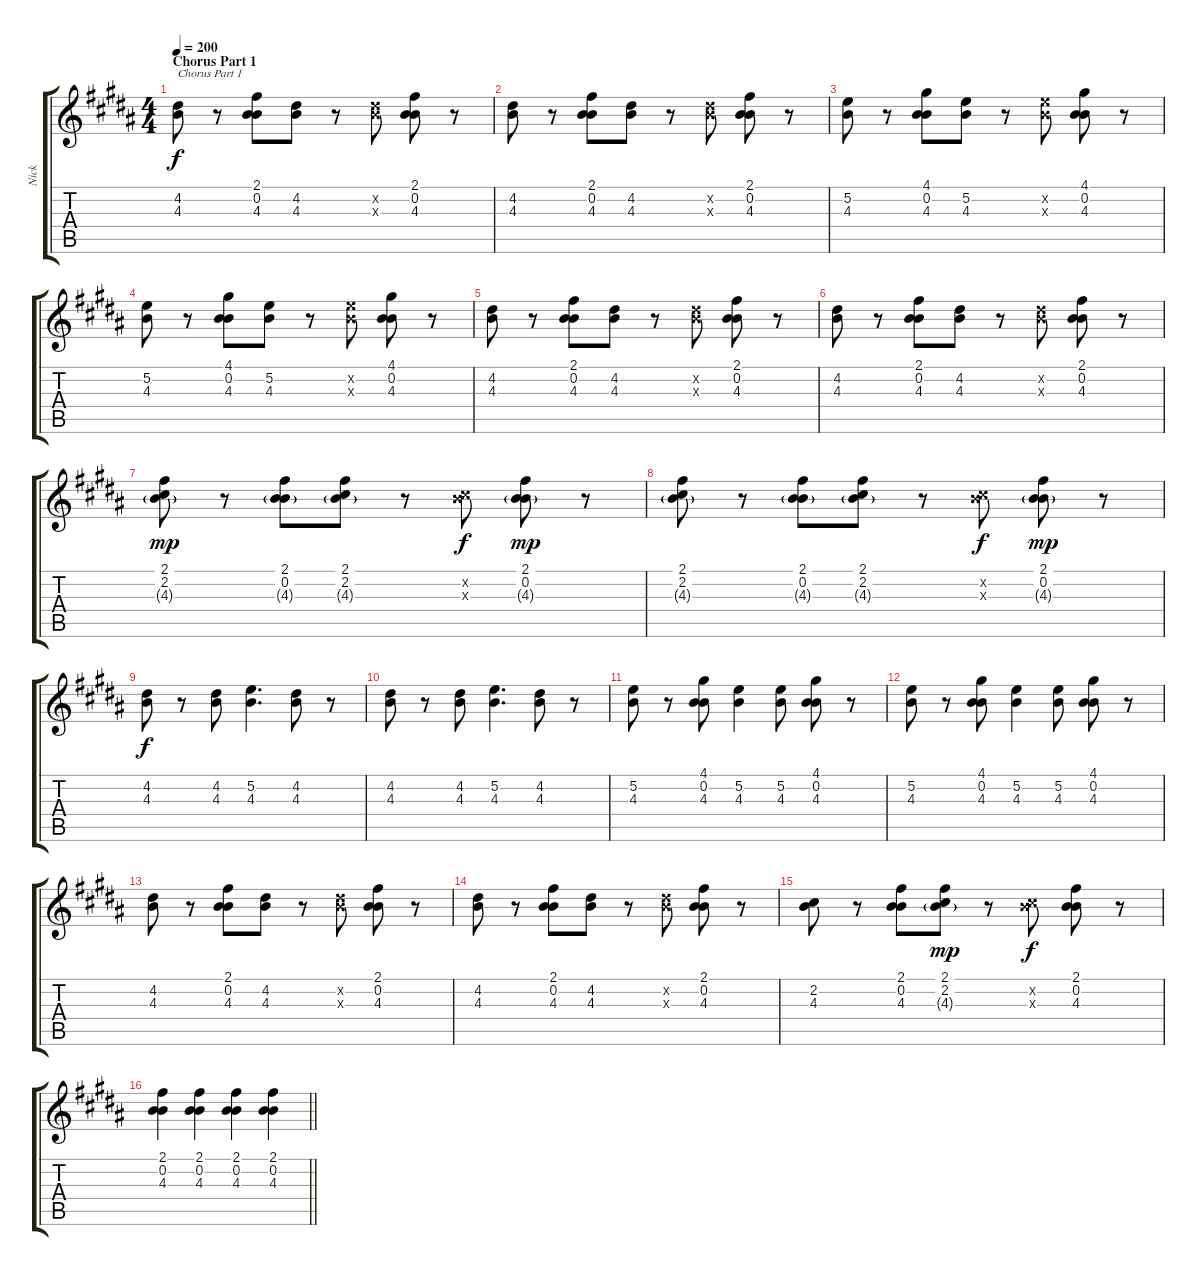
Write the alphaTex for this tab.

\track ("Nick" "Nick") {instrument distortionguitar}
\staff {score tabs}
\tuning (E4 B3 G3 D3 A2 E2) {hide}
\ts (4 4)
\section ("" "Chorus Part 1")
\tempo 200
\clef g2
\ks b
(4.2 4.3).8{txt "Chorus Part 1" dy f} r.8 (2.1 0.2 4.3).8 (4.2 4.3).8 r.8 (4.2{x} 4.3{x}).8 (2.1 0.2 4.3).8 r.8 |
(4.2 4.3).8 r.8 (2.1 0.2 4.3).8 (4.2 4.3).8 r.8 (4.2{x} 4.3{x}).8 (2.1 0.2 4.3).8 r.8 |
(5.2 4.3).8 r.8 (4.1 0.2 4.3).8 (5.2 4.3).8 r.8 (5.2{x} 4.3{x}).8 (4.1 0.2 4.3).8 r.8 |
(5.2 4.3).8 r.8 (4.1 0.2 4.3).8 (5.2 4.3).8 r.8 (5.2{x} 4.3{x}).8 (4.1 0.2 4.3).8 r.8 |
(4.2 4.3).8 r.8 (2.1 0.2 4.3).8 (4.2 4.3).8 r.8 (4.2{x} 4.3{x}).8 (2.1 0.2 4.3).8 r.8 |
(4.2 4.3).8 r.8 (2.1 0.2 4.3).8 (4.2 4.3).8 r.8 (4.2{x} 4.3{x}).8 (2.1 0.2 4.3).8 r.8 |
(2.1 2.2 4.3{g}).8{dy mp} r.8 (2.1 0.2 4.3{g}).8 (2.1 2.2 4.3{g}).8 r.8 (2.2{x} 4.3{x}).8{dy f} (2.1 0.2 4.3{g}).8{dy mp} r.8 |
(2.1 2.2 4.3{g}).8 r.8 (2.1 0.2 4.3{g}).8 (2.1 2.2 4.3{g}).8 r.8 (2.2{x} 4.3{x}).8{dy f} (2.1 0.2 4.3{g}).8{dy mp} r.8 |
(4.2 4.3).8{dy f} r.8 (4.2 4.3).8 (5.2 4.3).4{d} (4.2 4.3).8 r.8 |
(4.2 4.3).8 r.8 (4.2 4.3).8 (5.2 4.3).4{d} (4.2 4.3).8 r.8 |
(5.2 4.3).8 r.8 (4.1 0.2 4.3).8 (5.2 4.3).4 (5.2 4.3).8 (4.1 0.2 4.3).8 r.8 |
(5.2 4.3).8 r.8 (4.1 0.2 4.3).8 (5.2 4.3).4 (5.2 4.3).8 (4.1 0.2 4.3).8 r.8 |
(4.2 4.3).8 r.8 (2.1 0.2 4.3).8 (4.2 4.3).8 r.8 (4.2{x} 4.3{x}).8 (2.1 0.2 4.3).8 r.8 |
(4.2 4.3).8 r.8 (2.1 0.2 4.3).8 (4.2 4.3).8 r.8 (4.2{x} 4.3{x}).8 (2.1 0.2 4.3).8 r.8 |
(2.2 4.3).8 r.8 (2.1 0.2 4.3).8 (2.1 2.2 4.3{g}).8{dy mp} r.8 (2.2{x} 4.3{x}).8{dy f} (2.1 0.2 4.3).8 r.8 |
\barLineRight lightlight
(2.1 0.2 4.3).4 (2.1 0.2 4.3).4 (2.1 0.2 4.3).4 (2.1 0.2 4.3).4
